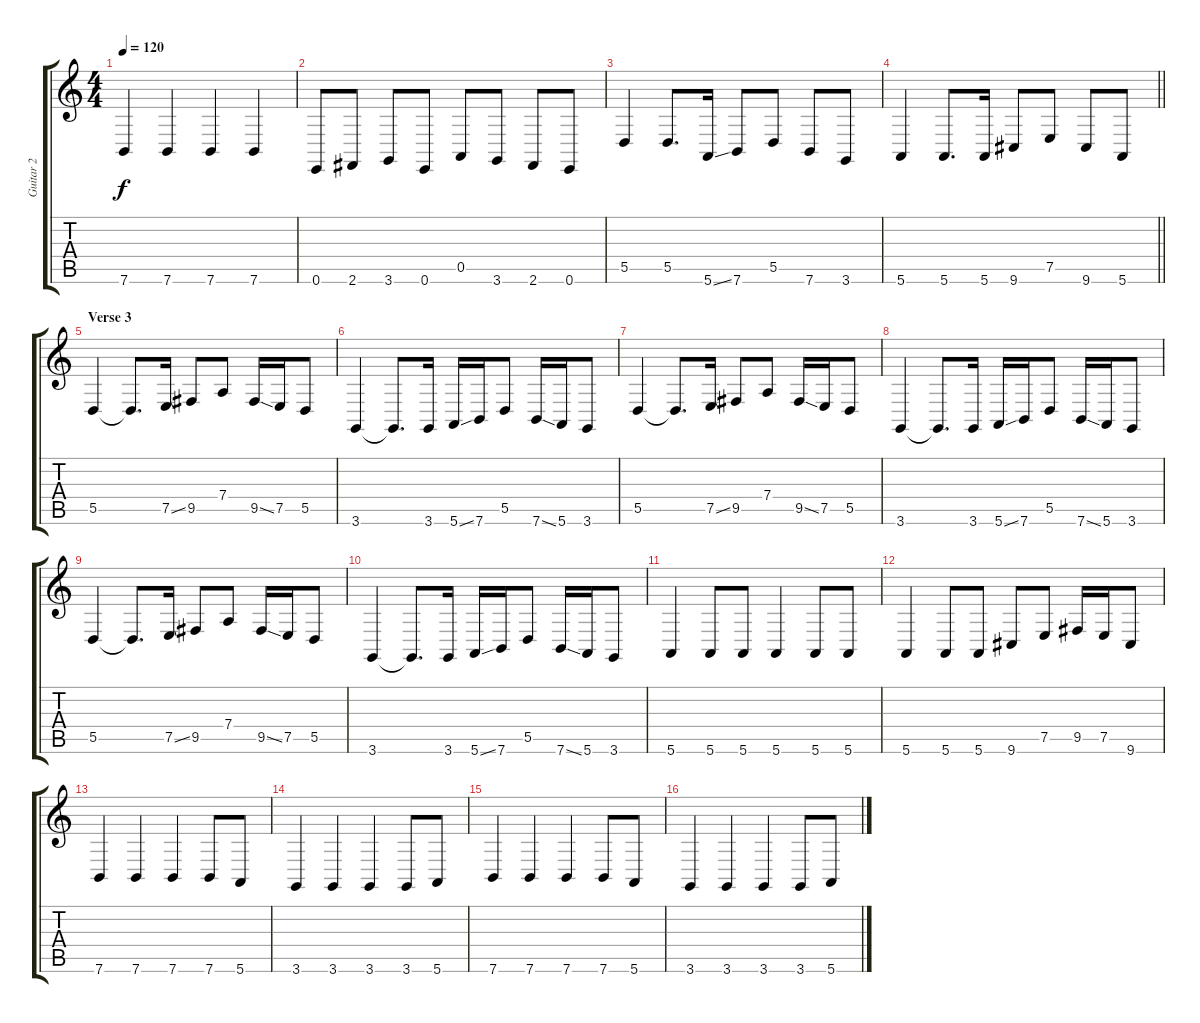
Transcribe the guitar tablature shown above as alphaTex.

\track ("Guitar 2" "Guitar 2") {instrument lead2sawtooth}
\staff {score tabs}
\tuning (E4 B3 G3 D3 A2 E2) {hide}
\ts (4 4)
\tempo 120
\clef g2
\ks c
7.6.4{dy f} 7.6.4 7.6.4 7.6.4 |
0.6.8 2.6.8 3.6.8 0.6.8 0.5.8 3.6.8 2.6.8 0.6.8 |
5.5.4 5.5.8{d} 5.6{ss}.16 7.6.8 5.5.8 7.6.8 3.6.8 |
\barLineRight lightlight
5.6.4 5.6.8{d} 5.6.16 9.6.8 7.5.8 9.6.8 5.6.8 |
\section ("" "Verse 3")
5.5.4 5.5{t}.8{d} 7.5{ss}.16 9.5.8 7.4.8 9.5{ss}.16 7.5.16 5.5.8 |
3.6.4 3.6{t}.8{d} 3.6.16 5.6{ss}.16 7.6.16 5.5.8 7.6{ss}.16 5.6.16 3.6.8 |
5.5.4 5.5{t}.8{d} 7.5{ss}.16 9.5.8 7.4.8 9.5{ss}.16 7.5.16 5.5.8 |
3.6.4 3.6{t}.8{d} 3.6.16 5.6{ss}.16 7.6.16 5.5.8 7.6{ss}.16 5.6.16 3.6.8 |
5.5.4 5.5{t}.8{d} 7.5{ss}.16 9.5.8 7.4.8 9.5{ss}.16 7.5.16 5.5.8 |
3.6.4 3.6{t}.8{d} 3.6.16 5.6{ss}.16 7.6.16 5.5.8 7.6{ss}.16 5.6.16 3.6.8 |
5.6.4 5.6.8 5.6.8 5.6.4 5.6.8 5.6.8 |
5.6.4 5.6.8 5.6.8 9.6.8 7.5.8 9.5.16 7.5.16 9.6.8 |
7.6.4 7.6.4 7.6.4 7.6.8 5.6.8 |
3.6.4 3.6.4 3.6.4 3.6.8 5.6.8 |
7.6.4 7.6.4 7.6.4 7.6.8 5.6.8 |
3.6.4 3.6.4 3.6.4 3.6.8 5.6.8
